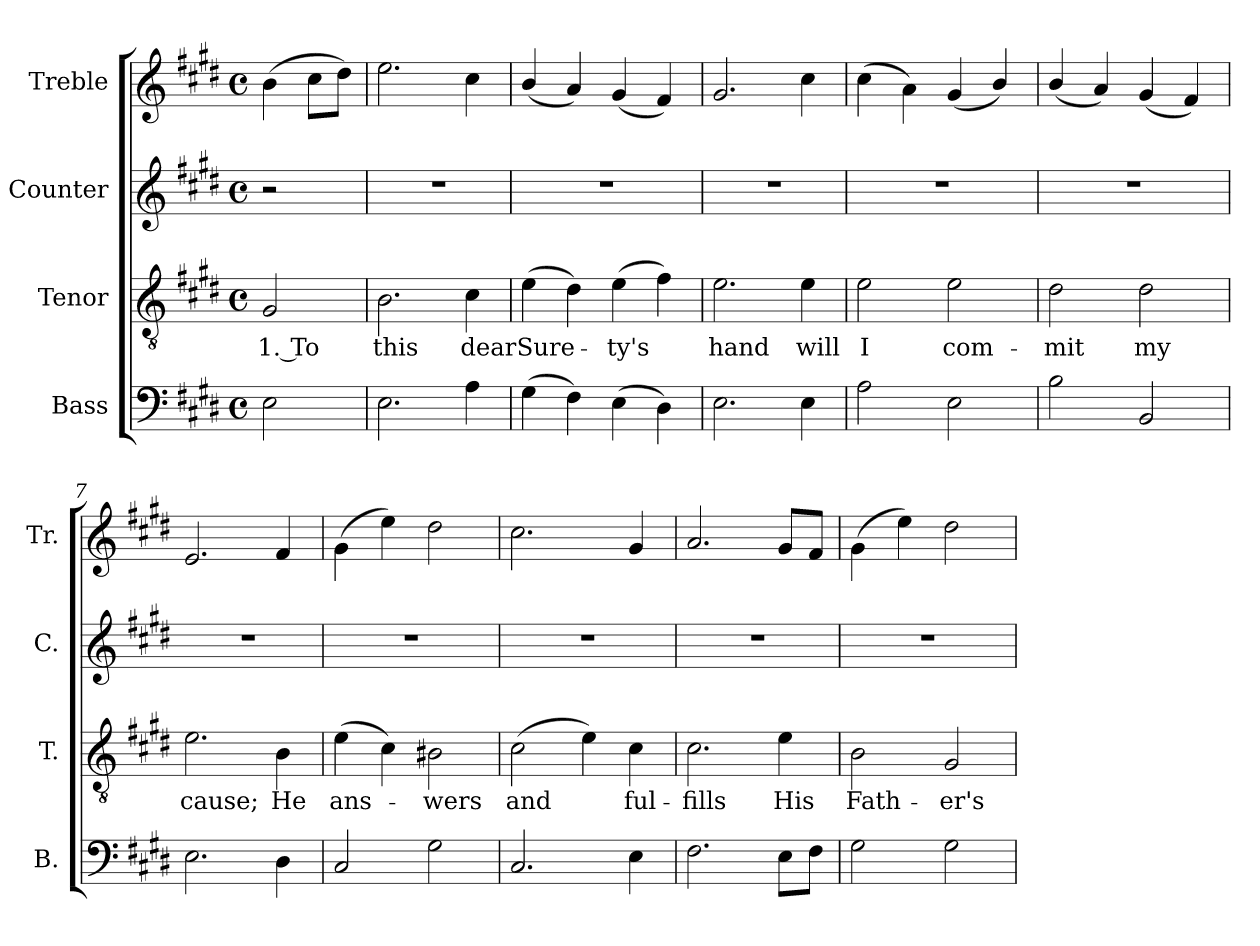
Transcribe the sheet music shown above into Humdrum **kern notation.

**kern	**kern	**text	**kern	**kern
*part4	*part3	*part3	*part2	*part1
*staff4	*staff3	*staff3	*staff2	*staff1
*I"Bass	*I"Tenor	*	*I"Counter	*I"Treble
*I'B.	*I'T.	*	*I'C.	*I'Tr.
*clefF4	*clefGv2	*	*clefG2	*clefG2
*k[f#c#g#d#]	*k[f#c#g#d#]	*	*k[f#c#g#d#]	*k[f#c#g#d#]
*M4/4	*M4/4	*	*M4/4	*M4/4
*met(c)	*met(c)	*	*met(c)	*met(c)
=1	=1	=1	=1	=1
2E\	2G#/	1. To	2r	(4b\
.	.	.	.	8cc#\L
.	.	.	.	8dd#\J)
=2	=2	=2	=2	=2
2.E\	2.B\	this	1r	2.ee\
4A\	4c#\	dear	.	4cc#\
=3	=3	=3	=3	=3
(4G#\	(4e\	Sure-	1r	(4b/
4F#\)	4d#\)	.	.	4a/)
(4E\	(4e\	-ty's	.	(4g#/
4D#\)	4f#\)	.	.	4f#/)
=4	=4	=4	=4	=4
2.E\	2.e\	hand	1r	2.g#/
4E\	4e\	will	.	4cc#\
=5	=5	=5	=5	=5
2A\	2e\	I	1r	(4cc#\
.	.	.	.	4a\)
2E\	2e\	com-	.	(4g#/
.	.	.	.	4b/)
=6	=6	=6	=6	=6
2B\	2d#\	-mit	1r	(4b/
.	.	.	.	4a/)
2BB/	2d#\	my	.	(4g#/
.	.	.	.	4f#/)
!!LO:LB:g=z
=7	=7	=7	=7	=7
2.E\	2.e\	cause;	1r	2.e/
4D#\	4B\	He	.	4f#/
=8	=8	=8	=8	=8
2C#/	(4e\	ans-	1r	(4g#\
.	4c#\)	.	.	4ee\)
2G#\	2B#X\	-wers	.	2dd#\
=9	=9	=9	=9	=9
2.C#/	(2c#\	and	1r	2.cc#\
.	4e\)	.	.	.
4E\	4c#\	ful-	.	4g#/
=10	=10	=10	=10	=10
2.F#\	2.c#\	-fills	1r	2.a/
8E\L	4e\	His	.	8g#/L
8F#\J	.	.	.	8f#/J
=11	=11	=11	=11	=11
2G#\	2B\	Fath-	1r	(4g#\
.	.	.	.	4ee\)
2G#\	2G#/	-er's	.	2dd#\
=	=	=	=	=
*-	*-	*-	*-	*-
